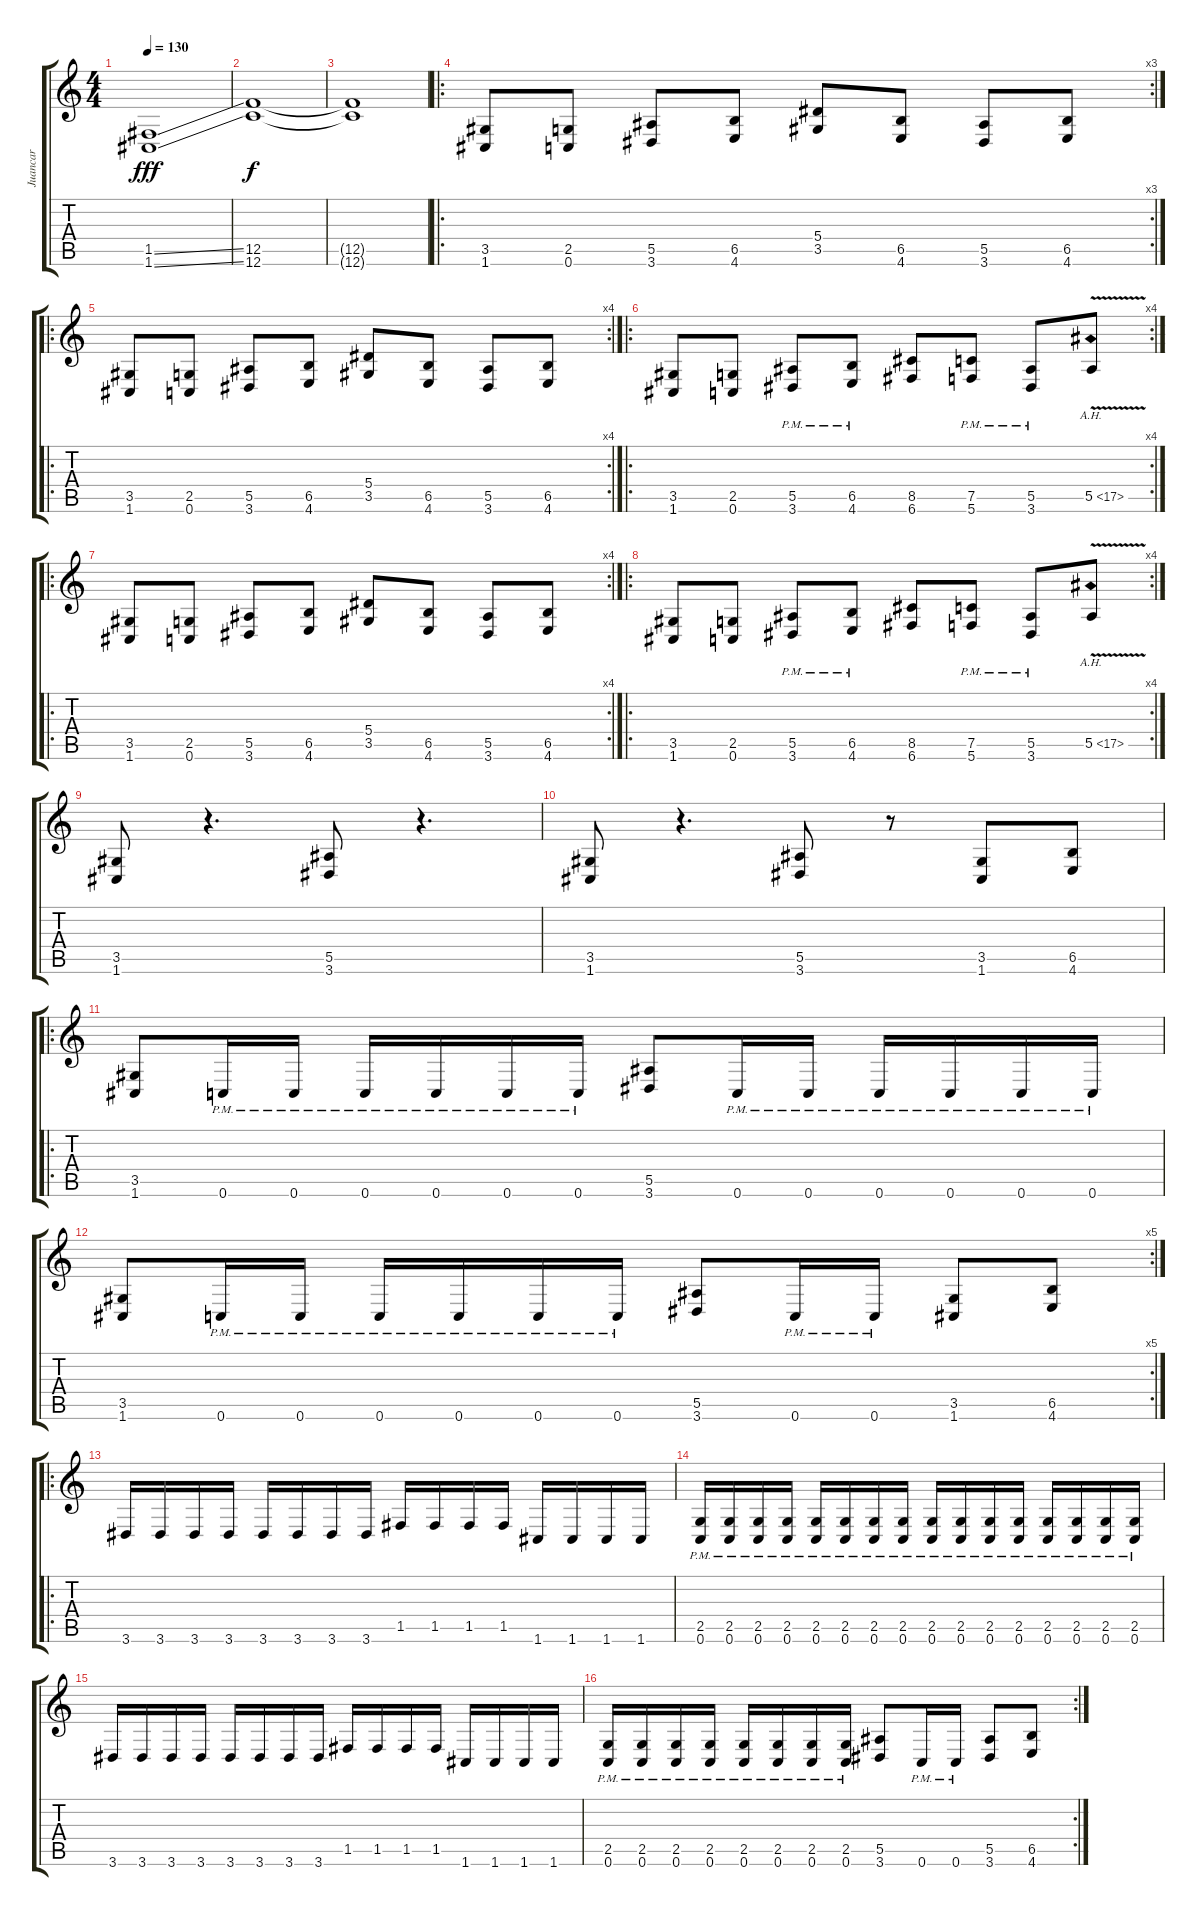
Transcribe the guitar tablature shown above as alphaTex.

\track ("Juancar" "Juancar") {instrument distortionguitar}
\staff {score tabs}
\tuning (C4 G3 Eb3 Bb2 F2 C2) {hide}
\ts (4 4)
\tempo 130
\clef g2
\ks c
(1.5{ss} 1.6{ss}).1{dy fff instrument distortionguitar} |
(12.5 12.6).1{dy f} |
(12.5{t} 12.6{t}).1 |
\ro
\rc 3
(3.5 1.6).8 (2.5 0.6).8 (5.5 3.6).8 (6.5 4.6).8 (5.4 3.5).8 (6.5 4.6).8 (5.5 3.6).8 (6.5 4.6).8 |
\ro
\rc 4
(3.5 1.6).8 (2.5 0.6).8 (5.5 3.6).8 (6.5 4.6).8 (5.4 3.5).8 (6.5 4.6).8 (5.5 3.6).8 (6.5 4.6).8 |
\ro
\rc 4
(3.5 1.6).8 (2.5 0.6).8 (5.5{pm} 3.6{pm}).8 (6.5{pm} 4.6{pm}).8 (8.5 6.6).8 (7.5{pm} 5.6{pm}).8 (5.5{pm} 3.6{pm}).8 5.5{ah 12 v}.8 |
\ro
\rc 4
(3.5 1.6).8 (2.5 0.6).8 (5.5 3.6).8 (6.5 4.6).8 (5.4 3.5).8 (6.5 4.6).8 (5.5 3.6).8 (6.5 4.6).8 |
\ro
\rc 4
(3.5 1.6).8 (2.5 0.6).8 (5.5{pm} 3.6{pm}).8 (6.5{pm} 4.6{pm}).8 (8.5 6.6).8 (7.5{pm} 5.6{pm}).8 (5.5{pm} 3.6{pm}).8 5.5{ah 12 v}.8 |
(3.5 1.6).8 r.4{d} (5.5 3.6).8 r.4{d} |
(3.5 1.6).8 r.4{d} (5.5 3.6).8 r.8 (3.5 1.6).8 (6.5 4.6).8 |
\ro
(3.5 1.6).8 0.6{pm}.16 0.6{pm}.16 0.6{pm}.16 0.6{pm}.16 0.6{pm}.16 0.6{pm}.16 (5.5 3.6).8 0.6{pm}.16 0.6{pm}.16 0.6{pm}.16 0.6{pm}.16 0.6{pm}.16 0.6{pm}.16 |
\rc 5
(3.5 1.6).8 0.6{pm}.16 0.6{pm}.16 0.6{pm}.16 0.6{pm}.16 0.6{pm}.16 0.6{pm}.16 (5.5 3.6).8 0.6{pm}.16 0.6{pm}.16 (3.5 1.6).8 (6.5 4.6).8 |
\ro
3.6.16 3.6.16 3.6.16 3.6.16 3.6.16 3.6.16 3.6.16 3.6.16 1.5.16 1.5.16 1.5.16 1.5.16 1.6.16 1.6.16 1.6.16 1.6.16 |
(2.5{pm} 0.6{pm}).16 (2.5{pm} 0.6{pm}).16 (2.5{pm} 0.6{pm}).16 (2.5{pm} 0.6{pm}).16 (2.5{pm} 0.6{pm}).16 (2.5{pm} 0.6{pm}).16 (2.5{pm} 0.6{pm}).16 (2.5{pm} 0.6{pm}).16 (2.5{pm} 0.6{pm}).16 (2.5{pm} 0.6{pm}).16 (2.5{pm} 0.6{pm}).16 (2.5{pm} 0.6{pm}).16 (2.5{pm} 0.6{pm}).16 (2.5{pm} 0.6{pm}).16 (2.5{pm} 0.6{pm}).16 (2.5{pm} 0.6{pm}).16 |
3.6.16 3.6.16 3.6.16 3.6.16 3.6.16 3.6.16 3.6.16 3.6.16 1.5.16 1.5.16 1.5.16 1.5.16 1.6.16 1.6.16 1.6.16 1.6.16 |
\rc 2
(2.5{pm} 0.6{pm}).16 (2.5{pm} 0.6{pm}).16 (2.5{pm} 0.6{pm}).16 (2.5{pm} 0.6{pm}).16 (2.5{pm} 0.6{pm}).16 (2.5{pm} 0.6{pm}).16 (2.5{pm} 0.6{pm}).16 (2.5{pm} 0.6{pm}).16 (5.5 3.6).8 0.6{pm}.16 0.6{pm}.16 (5.5 3.6).8 (6.5 4.6).8
